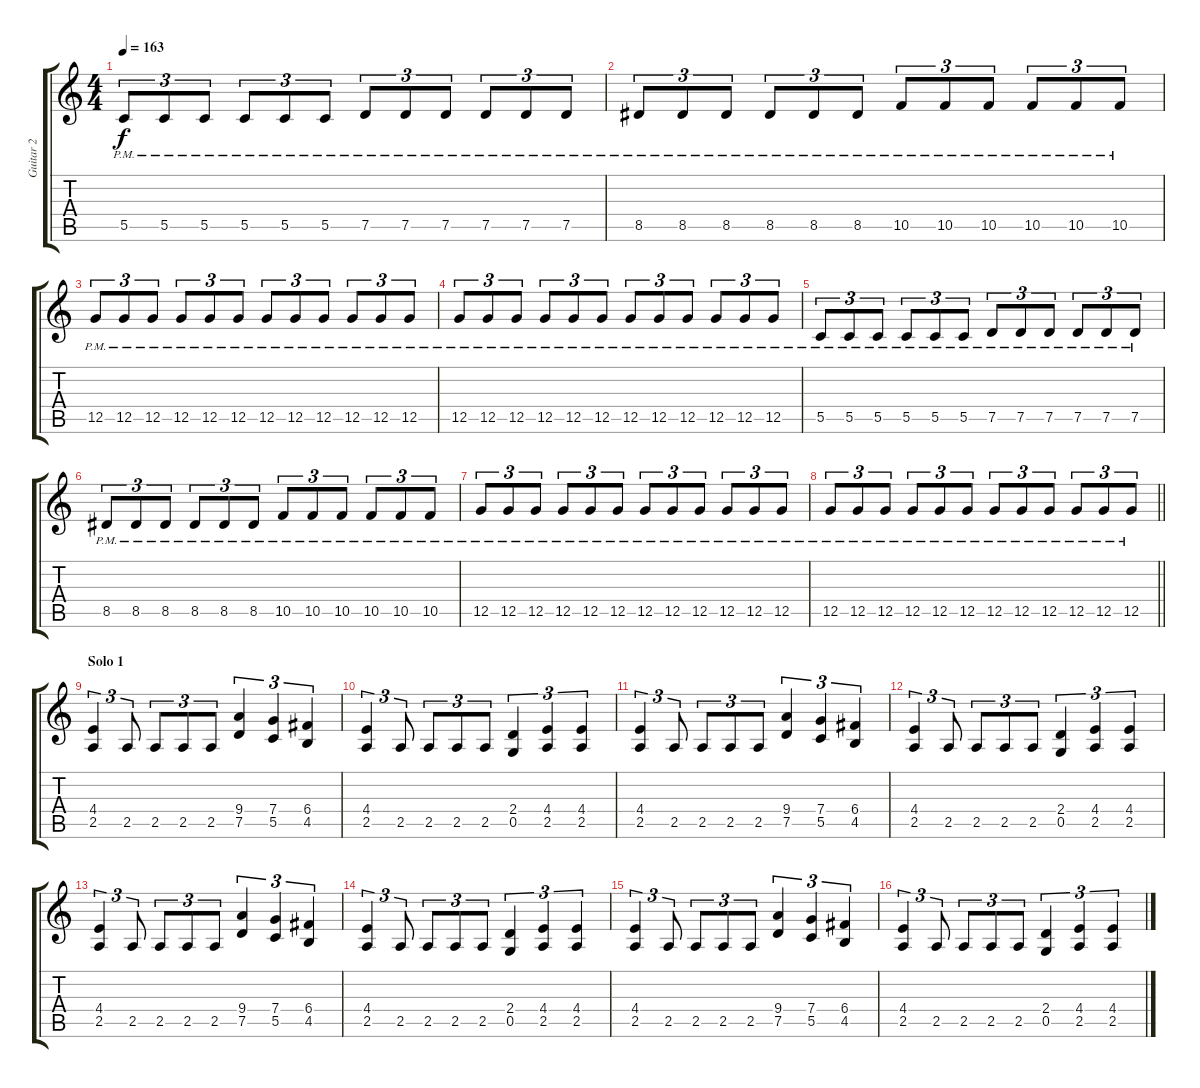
\track ("Guitar 2" "Guitar 2") {instrument distortionguitar}
\staff {score tabs}
\tuning (D4 A3 F3 C3 G2 D2) {hide}
\ts (4 4)
\tempo 163
\clef g2
\ks c
5.5{pm}.8{tu (3 2) dy f} 5.5{pm}.8{tu (3 2)} 5.5{pm}.8{tu (3 2)} 5.5{pm}.8{tu (3 2)} 5.5{pm}.8{tu (3 2)} 5.5{pm}.8{tu (3 2)} 7.5{pm}.8{tu (3 2)} 7.5{pm}.8{tu (3 2)} 7.5{pm}.8{tu (3 2)} 7.5{pm}.8{tu (3 2)} 7.5{pm}.8{tu (3 2)} 7.5{pm}.8{tu (3 2)} |
8.5{pm}.8{tu (3 2)} 8.5{pm}.8{tu (3 2)} 8.5{pm}.8{tu (3 2)} 8.5{pm}.8{tu (3 2)} 8.5{pm}.8{tu (3 2)} 8.5{pm}.8{tu (3 2)} 10.5{pm}.8{tu (3 2)} 10.5{pm}.8{tu (3 2)} 10.5{pm}.8{tu (3 2)} 10.5{pm}.8{tu (3 2)} 10.5{pm}.8{tu (3 2)} 10.5{pm}.8{tu (3 2)} |
12.5{pm}.8{tu (3 2)} 12.5{pm}.8{tu (3 2)} 12.5{pm}.8{tu (3 2)} 12.5{pm}.8{tu (3 2)} 12.5{pm}.8{tu (3 2)} 12.5{pm}.8{tu (3 2)} 12.5{pm}.8{tu (3 2)} 12.5{pm}.8{tu (3 2)} 12.5{pm}.8{tu (3 2)} 12.5{pm}.8{tu (3 2)} 12.5{pm}.8{tu (3 2)} 12.5{pm}.8{tu (3 2)} |
12.5{pm}.8{tu (3 2)} 12.5{pm}.8{tu (3 2)} 12.5{pm}.8{tu (3 2)} 12.5{pm}.8{tu (3 2)} 12.5{pm}.8{tu (3 2)} 12.5{pm}.8{tu (3 2)} 12.5{pm}.8{tu (3 2)} 12.5{pm}.8{tu (3 2)} 12.5{pm}.8{tu (3 2)} 12.5{pm}.8{tu (3 2)} 12.5{pm}.8{tu (3 2)} 12.5{pm}.8{tu (3 2)} |
5.5{pm}.8{tu (3 2)} 5.5{pm}.8{tu (3 2)} 5.5{pm}.8{tu (3 2)} 5.5{pm}.8{tu (3 2)} 5.5{pm}.8{tu (3 2)} 5.5{pm}.8{tu (3 2)} 7.5{pm}.8{tu (3 2)} 7.5{pm}.8{tu (3 2)} 7.5{pm}.8{tu (3 2)} 7.5{pm}.8{tu (3 2)} 7.5{pm}.8{tu (3 2)} 7.5{pm}.8{tu (3 2)} |
8.5{pm}.8{tu (3 2)} 8.5{pm}.8{tu (3 2)} 8.5{pm}.8{tu (3 2)} 8.5{pm}.8{tu (3 2)} 8.5{pm}.8{tu (3 2)} 8.5{pm}.8{tu (3 2)} 10.5{pm}.8{tu (3 2)} 10.5{pm}.8{tu (3 2)} 10.5{pm}.8{tu (3 2)} 10.5{pm}.8{tu (3 2)} 10.5{pm}.8{tu (3 2)} 10.5{pm}.8{tu (3 2)} |
12.5{pm}.8{tu (3 2)} 12.5{pm}.8{tu (3 2)} 12.5{pm}.8{tu (3 2)} 12.5{pm}.8{tu (3 2)} 12.5{pm}.8{tu (3 2)} 12.5{pm}.8{tu (3 2)} 12.5{pm}.8{tu (3 2)} 12.5{pm}.8{tu (3 2)} 12.5{pm}.8{tu (3 2)} 12.5{pm}.8{tu (3 2)} 12.5{pm}.8{tu (3 2)} 12.5{pm}.8{tu (3 2)} |
\barLineRight lightlight
12.5{pm}.8{tu (3 2)} 12.5{pm}.8{tu (3 2)} 12.5{pm}.8{tu (3 2)} 12.5{pm}.8{tu (3 2)} 12.5{pm}.8{tu (3 2)} 12.5{pm}.8{tu (3 2)} 12.5{pm}.8{tu (3 2)} 12.5{pm}.8{tu (3 2)} 12.5{pm}.8{tu (3 2)} 12.5{pm}.8{tu (3 2)} 12.5{pm}.8{tu (3 2)} 12.5{pm}.8{tu (3 2)} |
\section ("" "Solo 1")
(4.4 2.5).4{tu (3 2)} 2.5.8{tu (3 2)} 2.5.8{tu (3 2)} 2.5.8{tu (3 2)} 2.5.8{tu (3 2)} (9.4 7.5).4{tu (3 2)} (7.4 5.5).4{tu (3 2)} (6.4 4.5).4{tu (3 2)} |
(4.4 2.5).4{tu (3 2)} 2.5.8{tu (3 2)} 2.5.8{tu (3 2)} 2.5.8{tu (3 2)} 2.5.8{tu (3 2)} (2.4 0.5).4{tu (3 2)} (4.4 2.5).4{tu (3 2)} (4.4 2.5).4{tu (3 2)} |
(4.4 2.5).4{tu (3 2)} 2.5.8{tu (3 2)} 2.5.8{tu (3 2)} 2.5.8{tu (3 2)} 2.5.8{tu (3 2)} (9.4 7.5).4{tu (3 2)} (7.4 5.5).4{tu (3 2)} (6.4 4.5).4{tu (3 2)} |
(4.4 2.5).4{tu (3 2)} 2.5.8{tu (3 2)} 2.5.8{tu (3 2)} 2.5.8{tu (3 2)} 2.5.8{tu (3 2)} (2.4 0.5).4{tu (3 2)} (4.4 2.5).4{tu (3 2)} (4.4 2.5).4{tu (3 2)} |
(4.4 2.5).4{tu (3 2)} 2.5.8{tu (3 2)} 2.5.8{tu (3 2)} 2.5.8{tu (3 2)} 2.5.8{tu (3 2)} (9.4 7.5).4{tu (3 2)} (7.4 5.5).4{tu (3 2)} (6.4 4.5).4{tu (3 2)} |
(4.4 2.5).4{tu (3 2)} 2.5.8{tu (3 2)} 2.5.8{tu (3 2)} 2.5.8{tu (3 2)} 2.5.8{tu (3 2)} (2.4 0.5).4{tu (3 2)} (4.4 2.5).4{tu (3 2)} (4.4 2.5).4{tu (3 2)} |
(4.4 2.5).4{tu (3 2)} 2.5.8{tu (3 2)} 2.5.8{tu (3 2)} 2.5.8{tu (3 2)} 2.5.8{tu (3 2)} (9.4 7.5).4{tu (3 2)} (7.4 5.5).4{tu (3 2)} (6.4 4.5).4{tu (3 2)} |
(4.4 2.5).4{tu (3 2)} 2.5.8{tu (3 2)} 2.5.8{tu (3 2)} 2.5.8{tu (3 2)} 2.5.8{tu (3 2)} (2.4 0.5).4{tu (3 2)} (4.4 2.5).4{tu (3 2)} (4.4 2.5).4{tu (3 2)}
